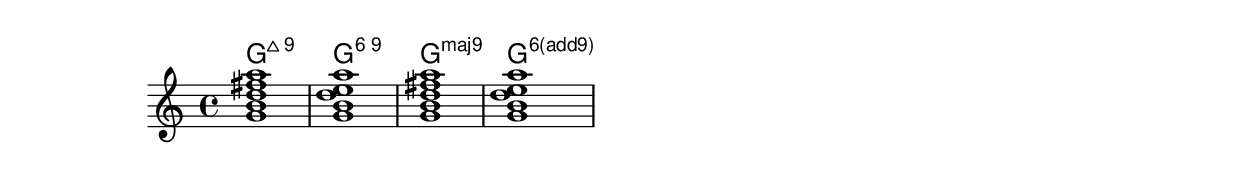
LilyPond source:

%% Do not edit this file; it is auto-generated from LSR http://lsr.dsi.unimi.it
%% This file is in the public domain.
\version "2.11.64"

\header {
  lsrtags = "chords"

  texidoces = "
Se puede usar la propiedad @code{chordNameExceptions} para
almacenar una lista de notaciones espaciales para acordes
específicos.

"
  doctitlees = "Excepciones para los nombres de acorde"

  texidoc = "
The property @code{chordNameExceptions} can be used to store a list of
special notations for specific chords. 

"
  doctitle = "Chord name exceptions"
} % begin verbatim

% modify maj9 and 6(add9)
% Exception music is chords with markups
chExceptionMusic = {
  <c e g b d'>1-\markup { \super "maj9" }
  <c e g a d'>1-\markup { \super "6(add9)" }
}

% Convert music to list and prepend to existing exceptions.
chExceptions = #( append
  ( sequential-music-to-chord-exceptions chExceptionMusic #t)
  ignatzekExceptions)

theMusic = \chordmode {
  g1:maj9 g1:6.9
  \set chordNameExceptions = #chExceptions
  g1:maj9 g1:6.9
}

\layout {
  ragged-right = ##t 
}

<< \context ChordNames \theMusic
   \context Voice \theMusic
>>  
